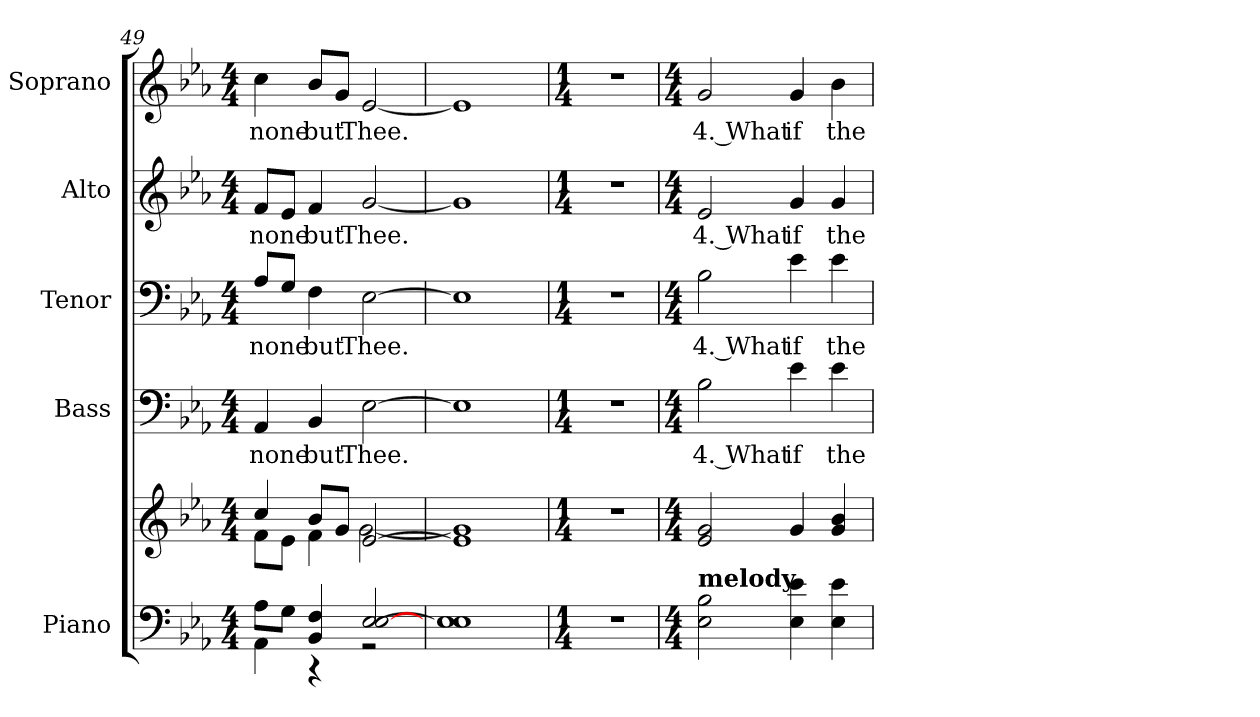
**kern	**kern	**kern	**text	**kern	**text	**kern	**text	**kern	**text
*part5	*part5	*part4	*part4	*part3	*part3	*part2	*part2	*part1	*part1
*staff6	*staff5	*staff4	*staff4	*staff3	*staff3	*staff2	*staff2	*staff1	*staff1
*I"Piano	*	*I"Bass	*	*I"Tenor	*	*I"Alto	*	*I"Soprano	*
*I'Pno.	*	*I'B.	*	*I'T.	*	*I'A.	*	*I'S.	*
*clefF4	*clefG2	*clefF4	*	*clefF4	*	*clefG2	*	*clefG2	*
*k[b-e-a-]	*k[b-e-a-]	*k[b-e-a-]	*	*k[b-e-a-]	*	*k[b-e-a-]	*	*k[b-e-a-]	*
*E-:	*E-:	*E-:	*	*E-:	*	*E-:	*	*E-:	*
*M4/4	*M4/4	*M4/4	*	*M4/4	*	*M4/4	*	*M4/4	*
=49	=49	=49	=49	=49	=49	=49	=49	=49	=49
*^	*^	*	*	*	*	*	*	*	*
!	!	!	!	!	!LO:LY:b:color=#000000	!	!	!	!	!	!
!	!	!	!	!	!	!	!LO:LY:b:color=#000000	!	!	!	!
!	!	!	!	!	!	!	!	!	!LO:LY:b:color=#000000	!	!
!	!	!	!	!	!	!	!	!	!	!	!LO:LY:b:color=#000000
8A-i\L	4AA-i\	4cci/	8fi\L	4AA-i/	none	8A-i/L	none	8fi/L	none	4cci\	none
8Gi\J	.	.	8e-i\J	.	.	8Gi/J	.	8e-i/J	.	.	.
!	!	!	!	!	!LO:LY:b:color=#000000	!	!	!	!	!	!
!	!	!	!	!	!	!	!LO:LY:b:color=#000000	!	!	!	!
!	!	!	!	!	!	!	!	!	!LO:LY:b:color=#000000	!	!
!	!	!	!	!	!	!	!	!	!	!	!LO:LY:b:color=#000000
4BB-i/ 4Fi	4r	8b-i/L	4fi\	4BB-i/	but	4Fi\	but	4fi/	but	8b-i/L	but
.	.	8gi/J	.	.	.	.	.	.	.	8gi/J	.
!	!	!	!	!	!LO:LY:b:color=#000000	!	!	!	!	!	!
!	!	!	!	!	!	!	!LO:LY:b:color=#000000	!	!	!	!
!	!	!	!	!	!	!	!	!	!LO:LY:b:color=#000000	!	!
!	!	!	!	!	!	!	!	!	!	!	!LO:LY:b:color=#000000
[>2E-i/ [>2E-i	2r	[>2e-i/	[<2gi\	[>2E-i\	Thee.	[>2E-i\	Thee.	[<2gi/	Thee.	[<2e-i/	Thee.
*v	*v	*	*	*	*	*	*	*	*	*	*
*	*v	*v	*	*	*	*	*	*	*	*
!!LO:PB:g=z
=50	=50	=50	=50	=50	=50	=50	=50	=50	=50
1E-i] 1E-i	1e-i] 1gi]	1E-i]	.	1E-i]	.	1gi]	.	1e-i]	.
=51	=51	=51	=51	=51	=51	=51	=51	=51	=51
*M1/4	*M1/4	*M1/4	*	*M1/4	*	*M1/4	*	*M1/4	*
!LO:N:vis=1	!LO:N:vis=1	!LO:N:vis=1	!	!LO:N:vis=1	!	!LO:N:vis=1	!	!LO:N:vis=1	!
4r	4r	4r	.	4r	.	4r	.	4r	.
=52	=52	=52	=52	=52	=52	=52	=52	=52	=52
*M4/4	*M4/4	*M4/4	*	*M4/4	*	*M4/4	*	*M4/4	*
!	!	!	!LO:LY:b:color=#000000	!	!	!	!	!	!
!	!	!	!	!	!LO:LY:b:color=#000000	!	!	!	!
!	!	!	!	!	!	!	!LO:LY:b:color=#000000	!	!
!LO:TX:a:B:t=melody	!	!	!	!	!	!	!	!	!
!	!	!	!	!	!	!	!	!	!LO:LY:b:color=#000000
2E-i\ 2B-i	2e-i/ 2gi	2B-i\	4. What	2B-i\	4. What	2e-i/	4. What	2gi/	4. What
!	!	!	!LO:LY:b:color=#000000	!	!	!	!	!	!
!	!	!	!	!	!LO:LY:b:color=#000000	!	!	!	!
!	!	!	!	!	!	!	!LO:LY:b:color=#000000	!	!
!	!	!	!	!	!	!	!	!	!LO:LY:b:color=#000000
4E-i\ 4e-i	4gi/	4e-i\	if	4e-i\	if	4gi/	if	4gi/	if
!	!	!	!LO:LY:b:color=#000000	!	!	!	!	!	!
!	!	!	!	!	!LO:LY:b:color=#000000	!	!	!	!
!	!	!	!	!	!	!	!LO:LY:b:color=#000000	!	!
!	!	!	!	!	!	!	!	!	!LO:LY:b:color=#000000
4E-i\ 4e-i	4gi/ 4b-i	4e-i\	the	4e-i\	the	4gi/	the	4b-i\	the
=	=	=	=	=	=	=	=	=	=
*-	*-	*-	*-	*-	*-	*-	*-	*-	*-
